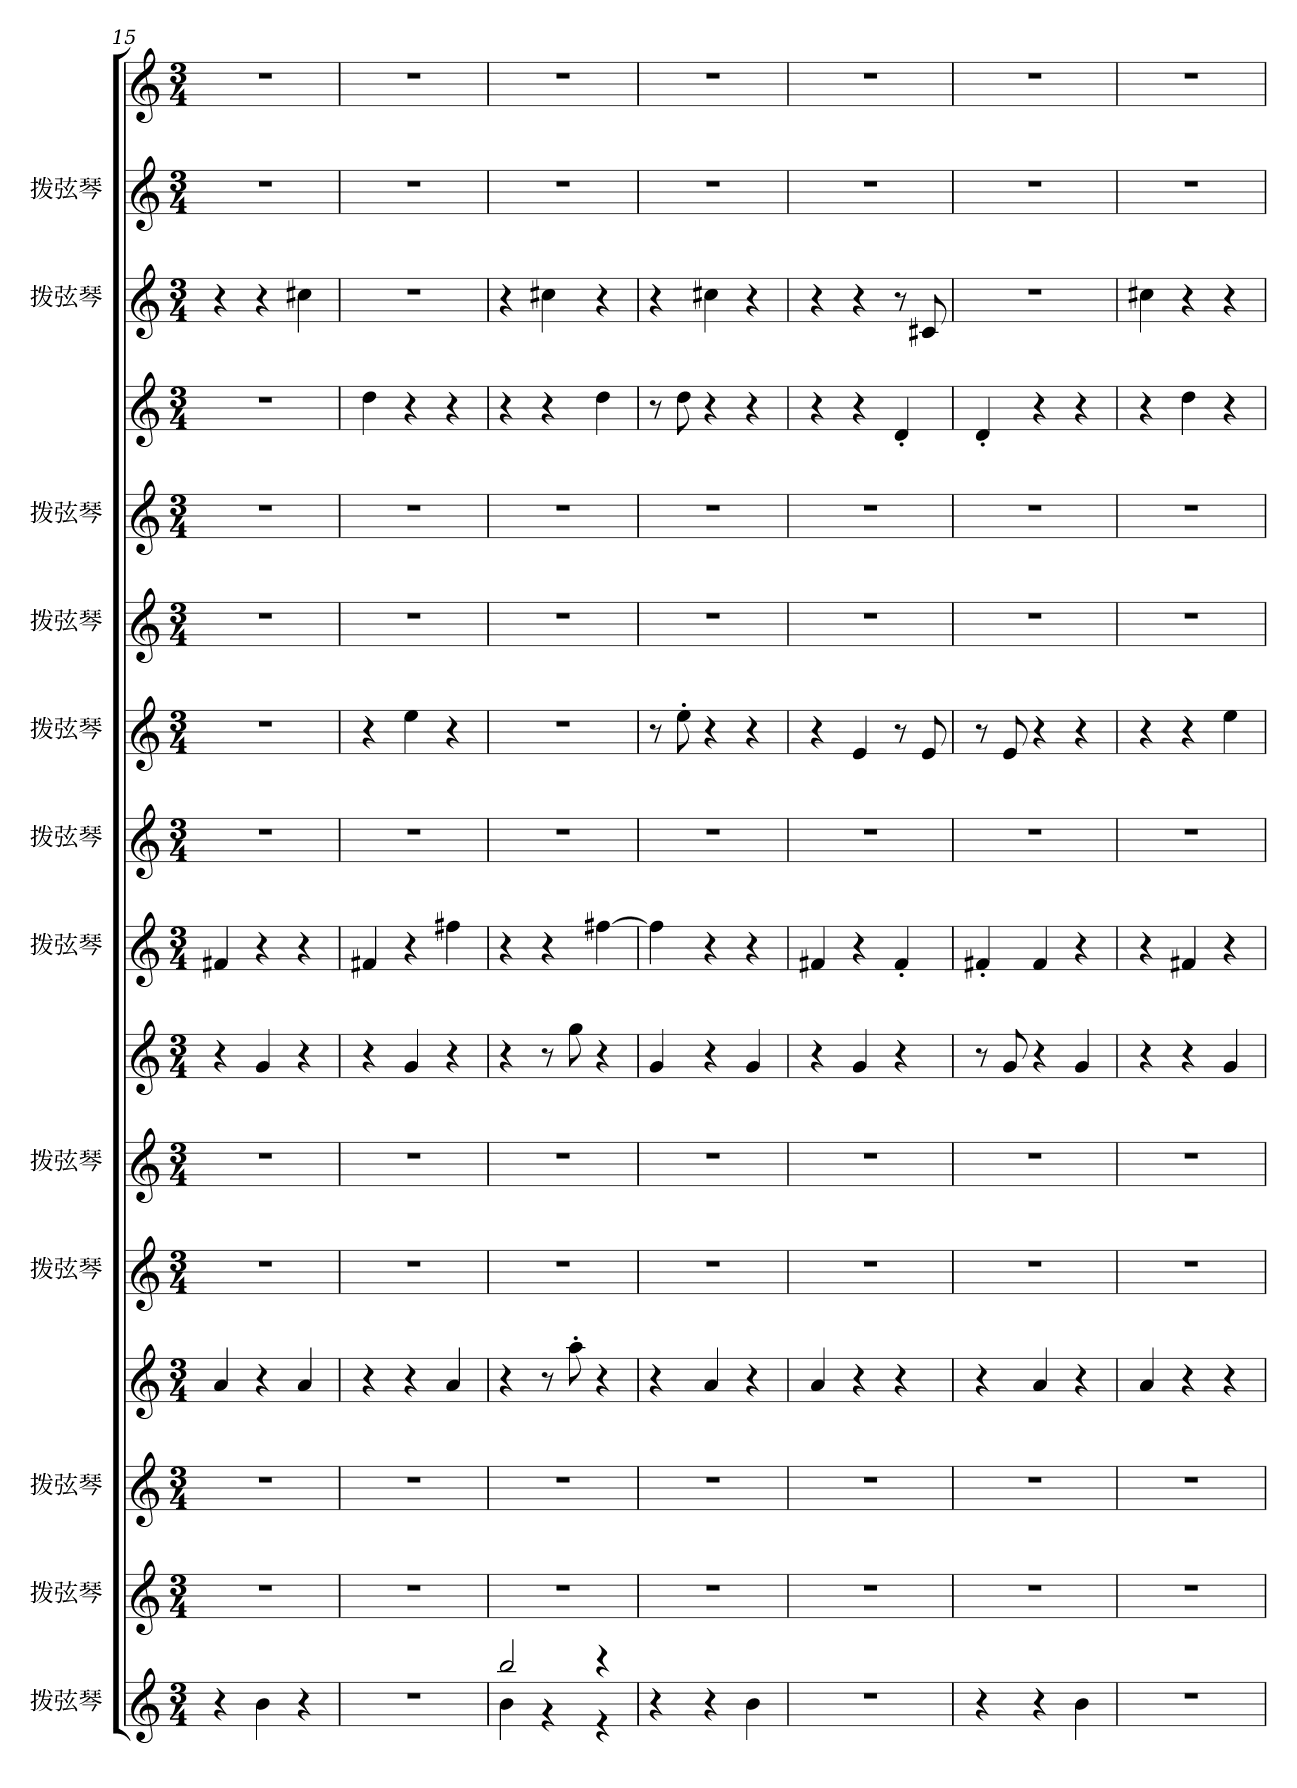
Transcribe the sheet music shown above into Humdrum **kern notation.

**kern	**kern	**kern	**kern	**kern	**kern	**kern	**kern	**kern	**kern	**kern	**kern	**kern	**kern	**kern	**kern
*part12	*part11	*part10	*part10	*part9	*part8	*part8	*part7	*part6	*part5	*part4	*part3	*part3	*part2	*part1	*part1
*staff16	*staff15	*staff14	*staff13	*staff12	*staff11	*staff10	*staff9	*staff8	*staff7	*staff6	*staff5	*staff4	*staff3	*staff2	*staff1
*I"拨弦琴	*I"拨弦琴	*I"拨弦琴	*	*I"拨弦琴	*I"拨弦琴	*	*I"拨弦琴	*I"拨弦琴	*I"拨弦琴	*I"拨弦琴	*I"拨弦琴	*	*I"拨弦琴	*I"拨弦琴	*
*clefG2	*clefG2	*clefG2	*clefG2	*clefG2	*clefG2	*clefG2	*clefG2	*clefG2	*clefG2	*clefG2	*clefG2	*clefG2	*clefG2	*clefG2	*clefG2
*k[]	*k[]	*k[]	*k[]	*k[]	*k[]	*k[]	*k[]	*k[]	*k[]	*k[]	*k[]	*k[]	*k[]	*k[]	*k[]
*M3/4	*M3/4	*M3/4	*M3/4	*M3/4	*M3/4	*M3/4	*M3/4	*M3/4	*M3/4	*M3/4	*M3/4	*M3/4	*M3/4	*M3/4	*M3/4
=15	=15	=15	=15	=15	=15	=15	=15	=15	=15	=15	=15	=15	=15	=15	=15
4r	2.r	2.r	4a/	2.r	2.r	4r	4f#X/	2.r	2.r	2.r	2.r	2.r	4r	2.r	2.r
4b\	.	.	4r	.	.	4g/	4r	.	.	.	.	.	4r	.	.
4r	.	.	4a/	.	.	4r	4r	.	.	.	.	.	4cc#X\	.	.
=16	=16	=16	=16	=16	=16	=16	=16	=16	=16	=16	=16	=16	=16	=16	=16
2.r	2.r	2.r	4r	2.r	2.r	4r	4f#X/	2.r	4r	2.r	2.r	4dd\	2.r	2.r	2.r
.	.	.	4r	.	.	4g/	4r	.	4ee\	.	.	4r	.	.	.
.	.	.	4a/	.	.	4r	4ff#X\	.	4r	.	.	4r	.	.	.
=17	=17	=17	=17	=17	=17	=17	=17	=17	=17	=17	=17	=17	=17	=17	=17
*^	*	*	*	*	*	*	*	*	*	*	*	*	*	*	*
2bb/	4b\	2.r	2.r	4r	2.r	2.r	4r	4r	2.r	2.r	2.r	2.r	4r	4r	2.r	2.r
.	4r	.	.	8r	.	.	8r	4r	.	.	.	.	4r	4cc#X\	.	.
.	.	.	.	8aa'\	.	.	8gg\	.	.	.	.	.	.	.	.	.
4r	4r	.	.	4r	.	.	4r	[4ff#X\	.	.	.	.	4dd\	4r	.	.
*v	*v	*	*	*	*	*	*	*	*	*	*	*	*	*	*	*
=18	=18	=18	=18	=18	=18	=18	=18	=18	=18	=18	=18	=18	=18	=18	=18
4r	2.r	2.r	4r	2.r	2.r	4g/	4ff#\]	2.r	8r	2.r	2.r	8r	4r	2.r	2.r
.	.	.	.	.	.	.	.	.	8ee'\	.	.	8dd\	.	.	.
4r	.	.	4a/	.	.	4r	4r	.	4r	.	.	4r	4cc#X\	.	.
4b\	.	.	4r	.	.	4g/	4r	.	4r	.	.	4r	4r	.	.
=19	=19	=19	=19	=19	=19	=19	=19	=19	=19	=19	=19	=19	=19	=19	=19
2.r	2.r	2.r	4a/	2.r	2.r	4r	4f#X/	2.r	4r	2.r	2.r	4r	4r	2.r	2.r
.	.	.	4r	.	.	4g/	4r	.	4e/	.	.	4r	4r	.	.
.	.	.	4r	.	.	4r	4f#'/	.	8r	.	.	4d'/	8r	.	.
.	.	.	.	.	.	.	.	.	8e/	.	.	.	8c#X/	.	.
=20	=20	=20	=20	=20	=20	=20	=20	=20	=20	=20	=20	=20	=20	=20	=20
4r	2.r	2.r	4r	2.r	2.r	8r	4f#X'/	2.r	8r	2.r	2.r	4d'/	2.r	2.r	2.r
.	.	.	.	.	.	8g/	.	.	8e/	.	.	.	.	.	.
4r	.	.	4a/	.	.	4r	4f#/	.	4r	.	.	4r	.	.	.
4b\	.	.	4r	.	.	4g/	4r	.	4r	.	.	4r	.	.	.
!!LO:PB:g=z
=21	=21	=21	=21	=21	=21	=21	=21	=21	=21	=21	=21	=21	=21	=21	=21
2.r	2.r	2.r	4a/	2.r	2.r	4r	4r	2.r	4r	2.r	2.r	4r	4cc#X\	2.r	2.r
.	.	.	4r	.	.	4r	4f#X/	.	4r	.	.	4dd\	4r	.	.
.	.	.	4r	.	.	4g/	4r	.	4ee\	.	.	4r	4r	.	.
=	=	=	=	=	=	=	=	=	=	=	=	=	=	=	=
*-	*-	*-	*-	*-	*-	*-	*-	*-	*-	*-	*-	*-	*-	*-	*-
